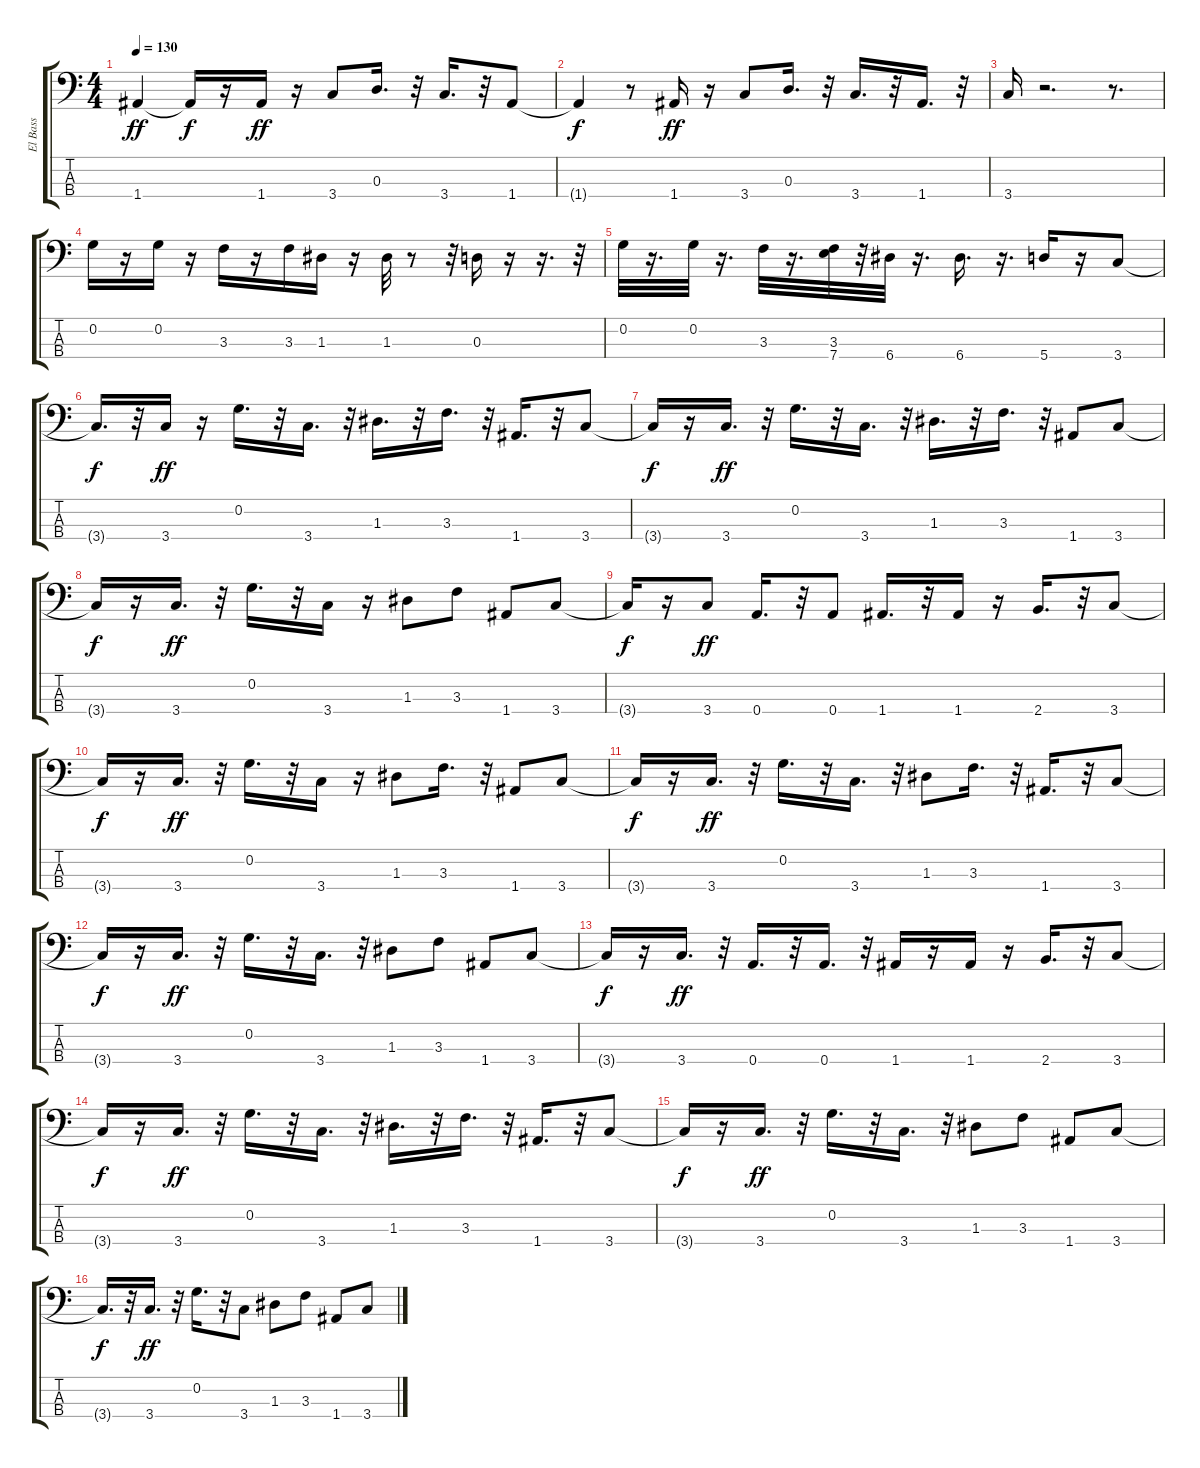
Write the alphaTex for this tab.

\track ("El Bass             " "El Bass   ") {instrument slapbass2}
\staff {score tabs}
\tuning (C-1 G2 D2 A1) {hide}
\ts (4 4)
\tempo 130
\clef f4
\ks c
1.4.4{dy ff} 1.4{t}.16{dy f} r.16 1.4.16{dy ff} r.16 3.4.8 0.3.16{d} r.32 3.4.16{d} r.32 1.4.8 |
1.4{t}.4{dy f} r.8 1.4.16{dy ff} r.16 3.4.8 0.3.16{d} r.32 3.4.16{d} r.32 1.4.16{d} r.32 |
3.4.16 r.2{d} r.8{d} |
0.2.16 r.16 0.2.16 r.16 3.3.16 r.16 3.3.16 1.3.16 r.16 1.3.32 r.8 r.32 0.3.16 r.16 r.16{d} r.32 |
0.2.32 r.16{d} 0.2.32 r.16{d} 3.3.32 r.16{d} (3.3 7.4).32 r.32 6.4.32 r.16{d} 6.4.16{d} r.16{d} 5.4.16 r.16 3.4.8 |
3.4{t}.16{d dy f} r.32 3.4.16{dy ff} r.16 0.2.16{d} r.32 3.4.16{d} r.32 1.3.16{d} r.32 3.3.16{d} r.32 1.4.16{d} r.32 3.4.8 |
3.4{t}.16{dy f} r.16 3.4.16{d dy ff} r.32 0.2.16{d} r.32 3.4.16{d} r.32 1.3.16{d} r.32 3.3.16{d} r.32 1.4.8 3.4.8 |
3.4{t}.16{dy f} r.16 3.4.16{d dy ff} r.32 0.2.16{d} r.32 3.4.16 r.16 1.3.8 3.3.8 1.4.8 3.4.8 |
3.4{t}.16{dy f} r.16 3.4.8{dy ff} 0.4.16{d} r.32 0.4.8 1.4.16{d} r.32 1.4.16 r.16 2.4.16{d} r.32 3.4.8 |
3.4{t}.16{dy f} r.16 3.4.16{d dy ff} r.32 0.2.16{d} r.32 3.4.16 r.16 1.3.8 3.3.16{d} r.32 1.4.8 3.4.8 |
3.4{t}.16{dy f} r.16 3.4.16{d dy ff} r.32 0.2.16{d} r.32 3.4.16{d} r.32 1.3.8 3.3.16{d} r.32 1.4.16{d} r.32 3.4.8 |
3.4{t}.16{dy f} r.16 3.4.16{d dy ff} r.32 0.2.16{d} r.32 3.4.16{d} r.32 1.3.8 3.3.8 1.4.8 3.4.8 |
3.4{t}.16{dy f} r.16 3.4.16{d dy ff} r.32 0.4.16{d} r.32 0.4.16{d} r.32 1.4.16 r.16 1.4.16 r.16 2.4.16{d} r.32 3.4.8 |
3.4{t}.16{dy f} r.16 3.4.16{d dy ff} r.32 0.2.16{d} r.32 3.4.16{d} r.32 1.3.16{d} r.32 3.3.16{d} r.32 1.4.16{d} r.32 3.4.8 |
3.4{t}.16{dy f} r.16 3.4.16{d dy ff} r.32 0.2.16{d} r.32 3.4.16{d} r.32 1.3.8 3.3.8 1.4.8 3.4.8 |
3.4{t}.16{d dy f} r.32 3.4.16{d dy ff} r.32 0.2.16{d} r.32 3.4.8 1.3.8 3.3.8 1.4.8 3.4.8
